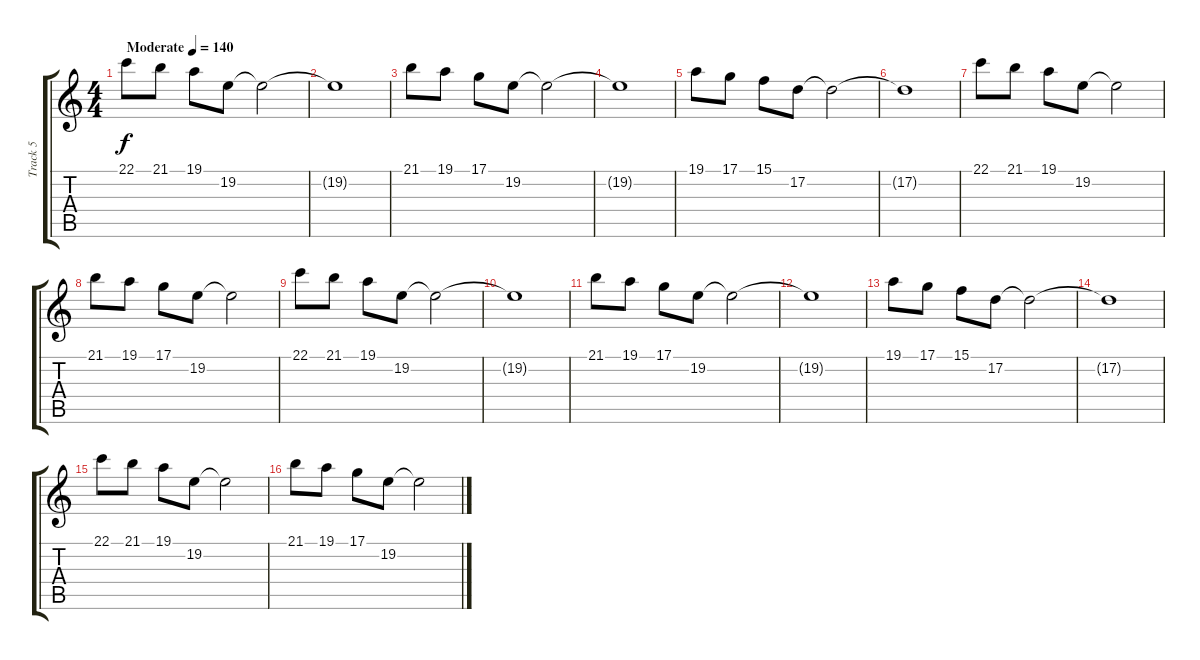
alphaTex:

\track ("Track 5" "Track 5") {instrument acousticgrandpiano}
\staff {score tabs}
\tuning (D4 A3 F3 C3 G2 D2) {hide}
\ts (4 4)
\tempo (140 "Moderate")
\clef g2
\ks c
22.1.8{dy f instrument acousticgrandpiano} 21.1.8 19.1.8 19.2.8 19.2{t}.2 |
19.2{t}.1 |
21.1.8 19.1.8 17.1.8 19.2.8 19.2{t}.2 |
19.2{t}.1 |
19.1.8 17.1.8 15.1.8 17.2.8 17.2{t}.2 |
17.2{t}.1 |
22.1.8 21.1.8 19.1.8 19.2.8 19.2{t}.2 |
21.1.8 19.1.8 17.1.8 19.2.8 19.2{t}.2 |
22.1.8 21.1.8 19.1.8 19.2.8 19.2{t}.2 |
19.2{t}.1 |
21.1.8 19.1.8 17.1.8 19.2.8 19.2{t}.2 |
19.2{t}.1 |
19.1.8 17.1.8 15.1.8 17.2.8 17.2{t}.2 |
17.2{t}.1 |
22.1.8 21.1.8 19.1.8 19.2.8 19.2{t}.2 |
21.1.8 19.1.8 17.1.8 19.2.8 19.2{t}.2
